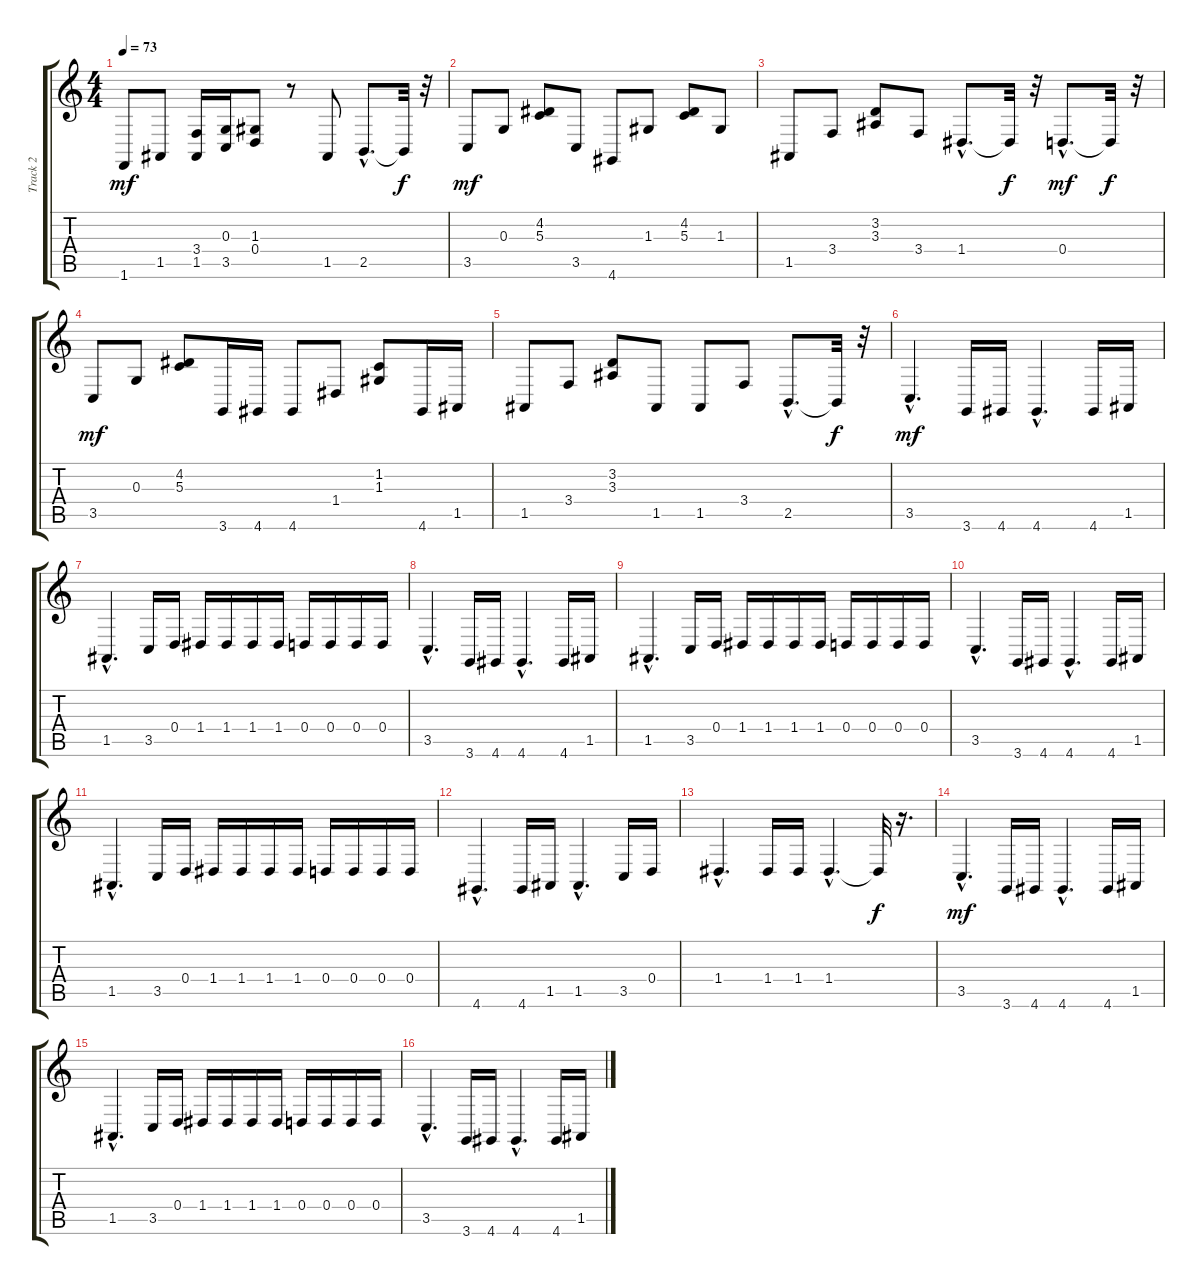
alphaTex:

\track ("Track 2" "Track 2") {instrument electricgrandpiano}
\staff {score tabs}
\tuning (E4 B3 G3 D3 A2 E2) {hide}
\ts (4 4)
\tempo 73
\clef g2
\ks c
1.6.8{dy mf} 1.5.8 (3.4 1.5).16 (0.3 3.5).16 (1.3 0.4).8 r.8 1.5.8 2.5{hac}.8{d} 2.5{t}.32{dy f} r.32 |
3.5.8{dy mf} 0.3.8 (4.2 5.3).8 3.5.8 4.6.8 1.3.8 (4.2 5.3).8 1.3.8 |
1.5.8 3.4.8 (3.2 3.3).8 3.4.8 1.4{hac}.8{d} 1.4{t}.32{dy f} r.32 0.4{hac}.8{d dy mf} 0.4{t}.32{dy f} r.32 |
3.5.8{dy mf} 0.3.8 (4.2 5.3).8 3.6.16 4.6.16 4.6.8 1.4.8 (1.2 1.3).8 4.6.16 1.5.16 |
1.5.8 3.4.8 (3.2 3.3).8 1.5.8 1.5.8 3.4.8 2.5{hac}.8{d} 2.5{t}.32{dy f} r.32 |
3.5{hac}.4{d dy mf} 3.6.16 4.6.16 4.6{hac}.4{d} 4.6.16 1.5.16 |
1.5{hac}.4{d} 3.5.16 0.4.16 1.4.16 1.4.16 1.4.16 1.4.16 0.4.16 0.4.16 0.4.16 0.4.16 |
3.5{hac}.4{d} 3.6.16 4.6.16 4.6{hac}.4{d} 4.6.16 1.5.16 |
1.5{hac}.4{d} 3.5.16 0.4.16 1.4.16 1.4.16 1.4.16 1.4.16 0.4.16 0.4.16 0.4.16 0.4.16 |
3.5{hac}.4{d} 3.6.16 4.6.16 4.6{hac}.4{d} 4.6.16 1.5.16 |
1.5{hac}.4{d} 3.5.16 0.4.16 1.4.16 1.4.16 1.4.16 1.4.16 0.4.16 0.4.16 0.4.16 0.4.16 |
4.6{hac}.4{d} 4.6.16 1.5.16 1.5{hac}.4{d} 3.5.16 0.4.16 |
1.4{hac}.4{d} 1.4.16 1.4.16 1.4{hac}.4{d} 1.4{t}.32{dy f} r.16{d} |
3.5{hac}.4{d dy mf} 3.6.16 4.6.16 4.6{hac}.4{d} 4.6.16 1.5.16 |
1.5{hac}.4{d} 3.5.16 0.4.16 1.4.16 1.4.16 1.4.16 1.4.16 0.4.16 0.4.16 0.4.16 0.4.16 |
3.5{hac}.4{d} 3.6.16 4.6.16 4.6{hac}.4{d} 4.6.16 1.5.16
